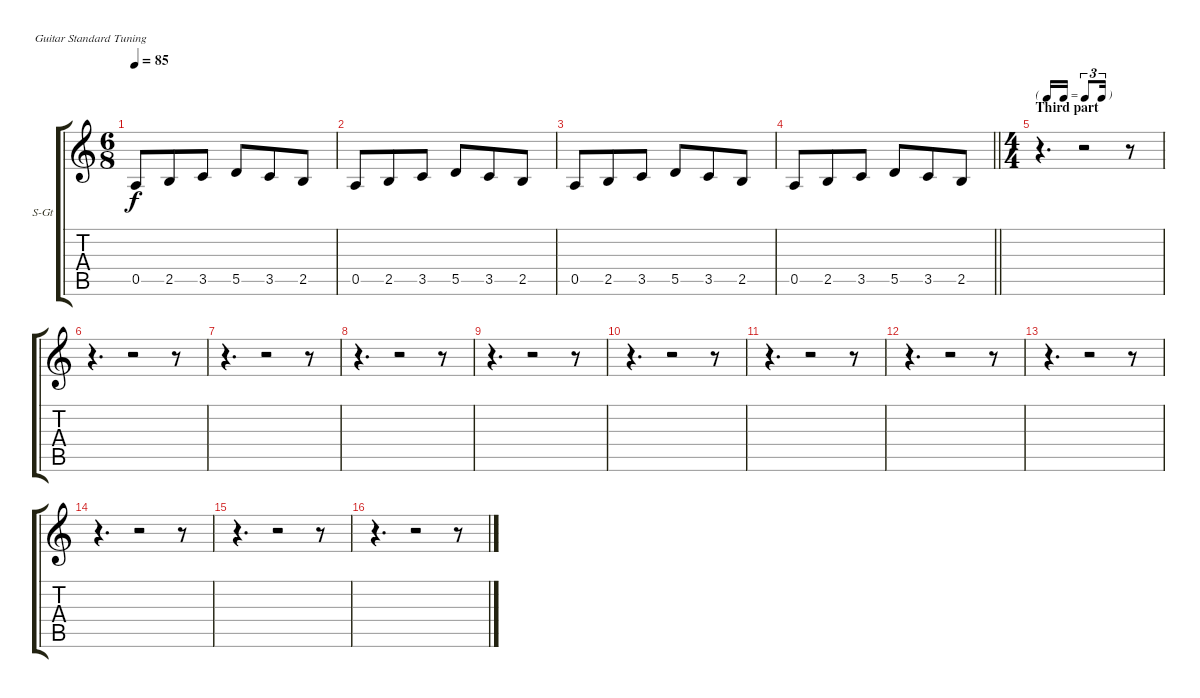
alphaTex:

\bracketExtendMode groupsimilarinstruments
\firstSystemTrackNameOrientation horizontal
\otherSystemsTrackNameOrientation horizontal
\track ("Backing Vocals 2" "S-Gt") {instrument flute}
\staff {score tabs}
\tuning (E4 B3 G3 D3 A2 E2)
\displaytranspose 12
\ts (6 8)
\tempo 85
\clef g2
\ks c
0.5.8{dy f} 2.5.8 3.5.8 5.5.8 3.5.8 2.5.8 |
0.5.8 2.5.8 3.5.8 5.5.8 3.5.8 2.5.8 |
0.5.8 2.5.8 3.5.8 5.5.8 3.5.8 2.5.8 |
\barLineRight lightlight
0.5.8 2.5.8 3.5.8 5.5.8 3.5.8 2.5.8 |
\ts (4 4)
\beaming (8 2 2 2 2)
\tf triplet16th
\section ("" "Third part")
r.4{d} r.2 r.8 |
r.4{d} r.2 r.8 |
r.4{d} r.2 r.8 |
r.4{d} r.2 r.8 |
r.4{d} r.2 r.8 |
r.4{d} r.2 r.8 |
r.4{d} r.2 r.8 |
r.4{d} r.2 r.8 |
r.4{d} r.2 r.8 |
r.4{d} r.2 r.8 |
r.4{d} r.2 r.8 |
r.4{d} r.2 r.8
